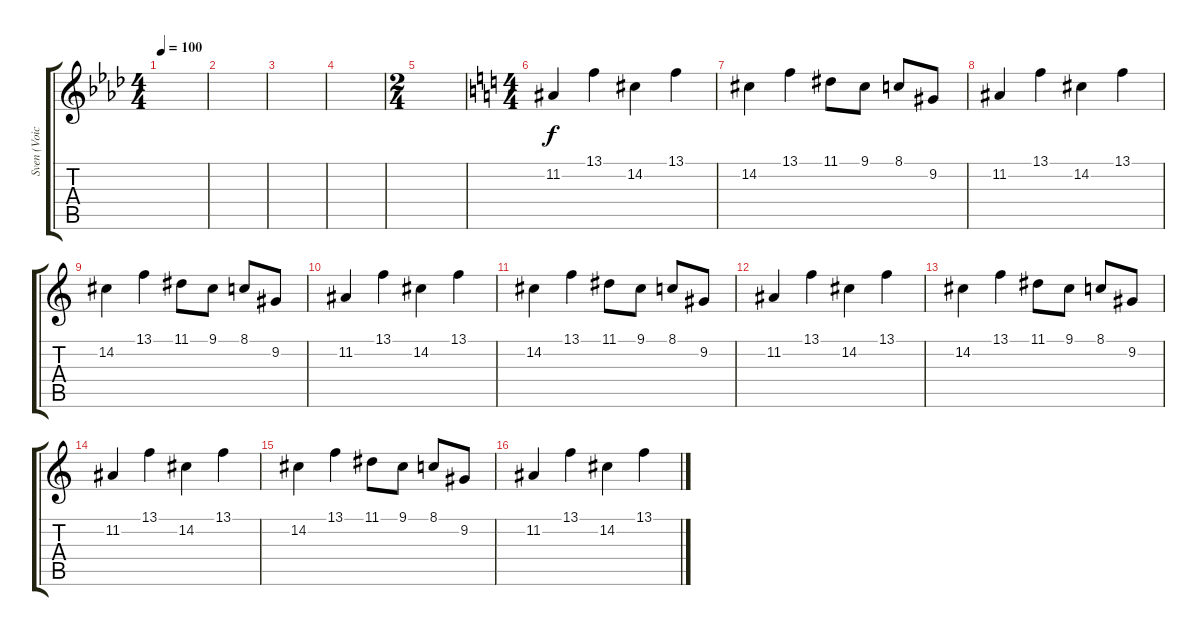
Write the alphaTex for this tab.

\track ("Sven (Voice)" "Sven (Voic") {instrument lead2sawtooth}
\staff {score tabs}
\tuning (E4 B3 G3 D3 A2 E2) {hide}
\ts (4 4)
\tempo 100
\clef g2
\ks ab
|
|
|
|
\ts (2 4)
|
\ts (4 4)
\ks c
11.2.4 13.1.4 14.2.4 13.1.4 |
14.2.4 13.1.4 11.1.8 9.1.8 8.1.8 9.2.8 |
11.2.4 13.1.4 14.2.4 13.1.4 |
14.2.4 13.1.4 11.1.8 9.1.8 8.1.8 9.2.8 |
11.2.4 13.1.4 14.2.4 13.1.4 |
14.2.4 13.1.4 11.1.8 9.1.8 8.1.8 9.2.8 |
11.2.4 13.1.4 14.2.4 13.1.4 |
14.2.4 13.1.4 11.1.8 9.1.8 8.1.8 9.2.8 |
11.2.4 13.1.4 14.2.4 13.1.4 |
14.2.4 13.1.4 11.1.8 9.1.8 8.1.8 9.2.8 |
11.2.4 13.1.4 14.2.4 13.1.4
